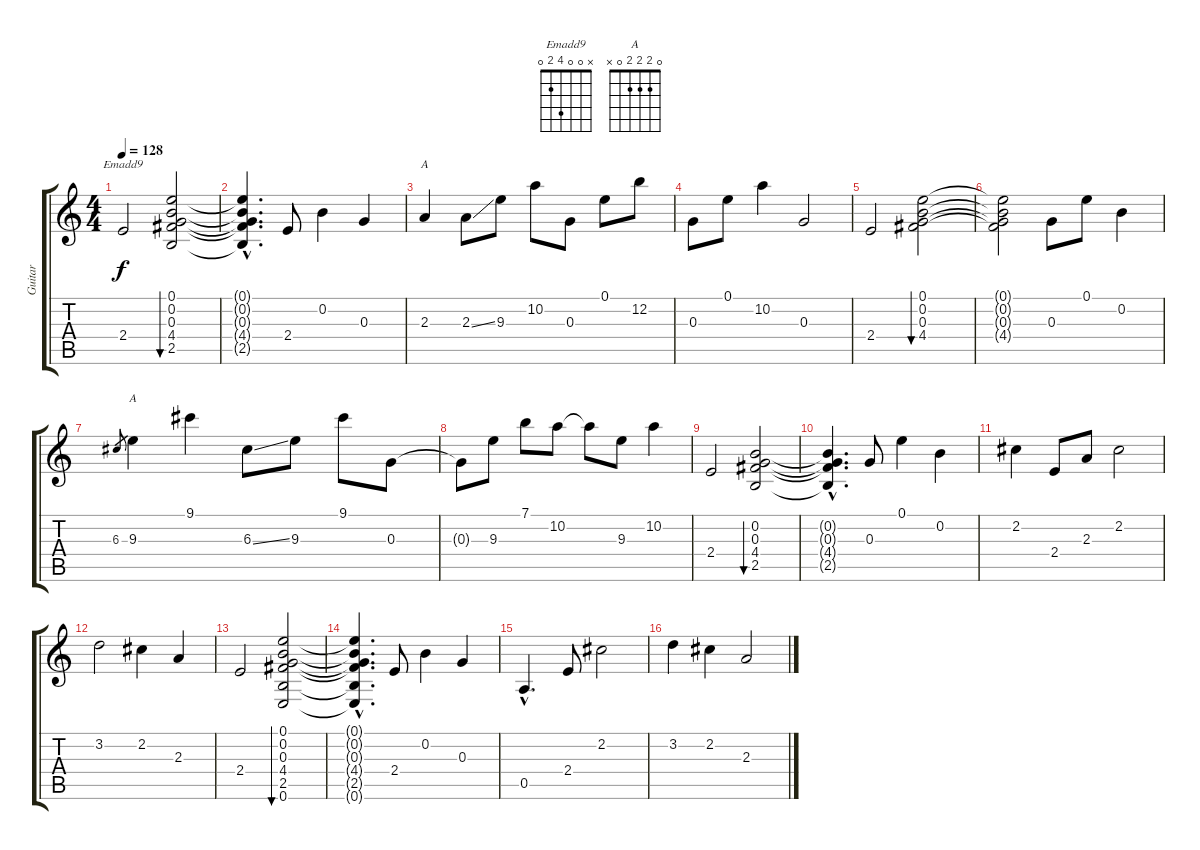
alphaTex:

\track ("Guitar" "Guitar") {instrument electricguitarjazz}
\staff {score tabs}
\tuning (E4 B3 G3 D3 A2 E2) {hide}
\chord ("Emadd9" x 0 0 4 2 0)
\chord ("A" x 2 2 2 0 x)
\chord ("A" 0 2 2 2 0 x)
\ts (4 4)
\tempo 128
\clef g2
\ks c
2.4.2{ch "Emadd9" dy f} (0.1 0.2 0.3 4.4 2.5).2{bu 480} |
(0.1{hac t} 0.2{hac t} 0.3{hac t} 4.4{hac t} 2.5{hac t}).4{d} 2.4.8 0.2.4 0.3.4 |
2.3.4{ch "A"} 2.3{ss}.8 9.3.8 10.2.8 0.3.8 0.1.8 12.2.8 |
0.3.8 0.1.8 10.2.4 0.3.2 |
2.4.2 (0.1 0.2 0.3 4.4).2{bu 480} |
(0.1{t} 0.2{t} 0.3{t} 4.4{t}).2 0.3.8 0.1.8 0.2.4 |
6.3.8{gr} 9.3.4{ch "A"} 9.1.4 6.3{ss}.8 9.3.8 9.1.8 0.3.8 |
0.3{t}.8 9.3.8 7.1.8 10.2.8 10.2{t}.8 9.3.8 10.2.4 |
2.4.2 (0.2 0.3 4.4 2.5).2{bu 480} |
(0.2{hac t} 0.3{hac t} 4.4{hac t} 2.5{hac t}).4{d} 0.3.8 0.1.4 0.2.4 |
2.2.4 2.4.8 2.3.8 2.2.2 |
3.2.2 2.2.4 2.3.4 |
2.4.2 (0.1 0.2 0.3 4.4 2.5 0.6).2{bu 480} |
(0.1{hac t} 0.2{hac t} 0.3{hac t} 4.4{hac t} 2.5{hac t} 0.6{hac t}).4{d} 2.4.8 0.2.4 0.3.4 |
0.5{hac}.4{d} 2.4.8 2.2.2 |
3.2.4 2.2.4 2.3.2
